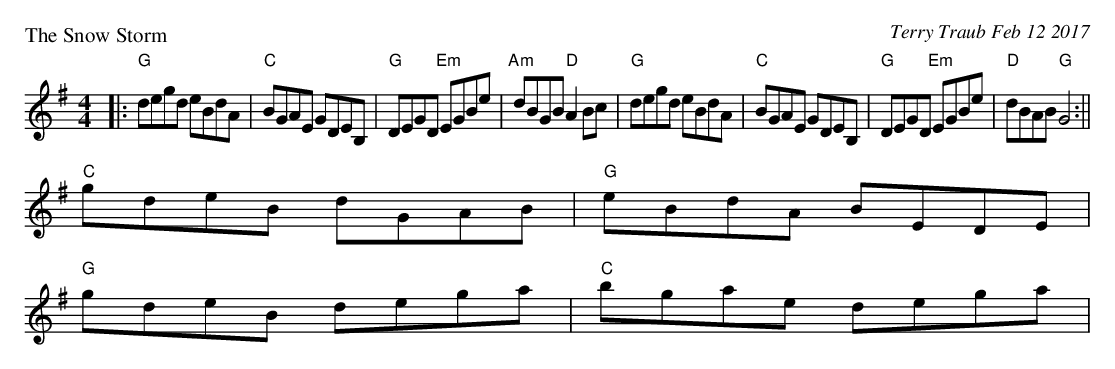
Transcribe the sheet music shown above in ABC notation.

X:1
P: The Snow Storm
C: Terry Traub Feb 12 2017
M: 4/4
K: G
L: 1/8
|:"G"degd eBdA|"C"BGAE GDEB,|"G"DEGD "Em"EGBe|"Am"dBGB "D"A2 Bc|"G"degd eBdA| "C"BGAE GDEB,|"G"DEGD "Em"EGBe|"D"dBAB "G"G4 :||
"C"gdeB dGAB|"G"eBdA BEDE|
"G"gdeB dega|"C"bgae dega|
